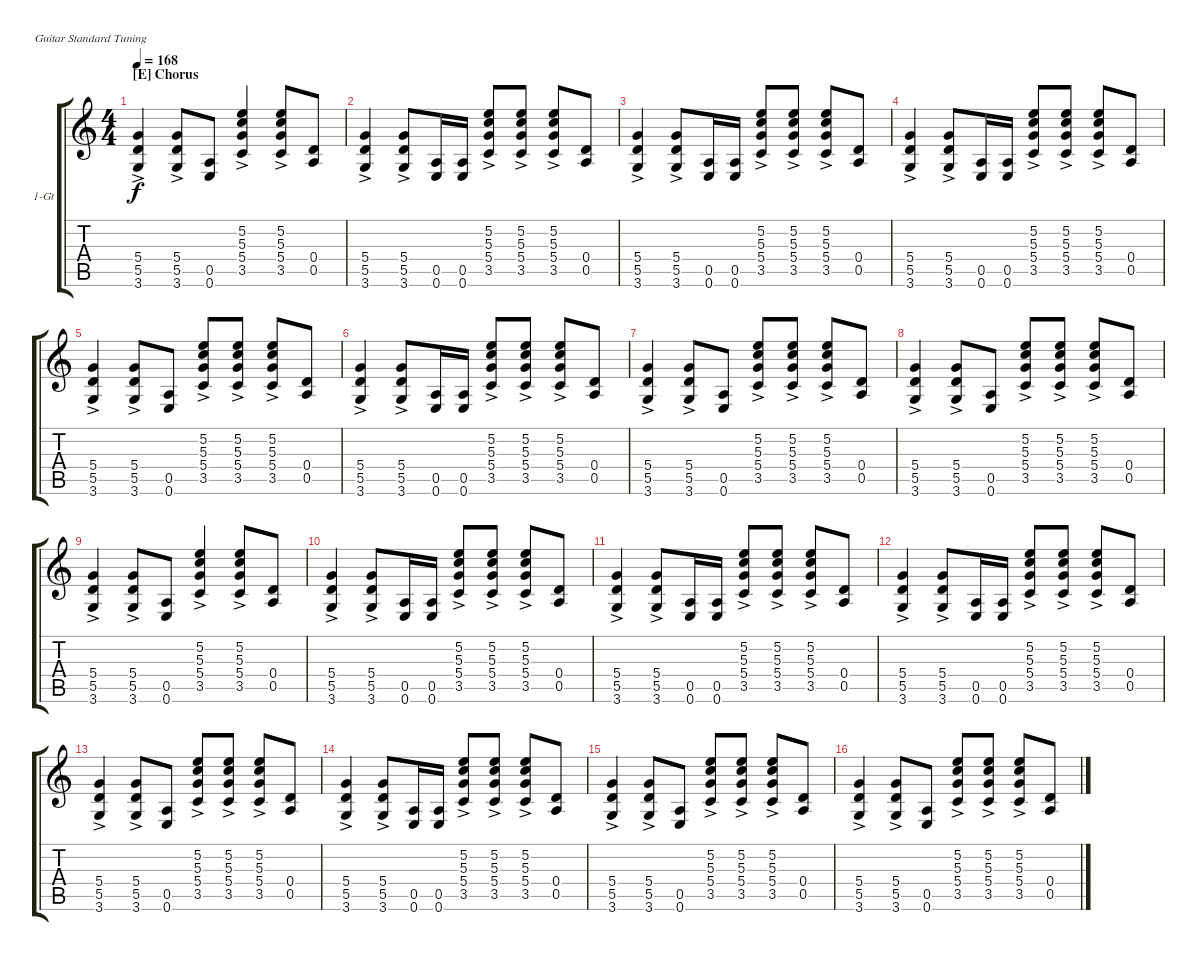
\bracketExtendMode groupsimilarinstruments
\firstSystemTrackNameOrientation horizontal
\otherSystemsTrackNameOrientation horizontal
\track ("Guitar" "1-Gt") {instrument distortionguitar}
\staff {score tabs}
\tuning (E4 B3 G3 D3 A2 E2)
\ts (4 4)
\section ("E" "Chorus")
\tempo 168
\clef g2
\scale
0.960908
\ks c
(5.4{ac} 5.5{ac} 3.6{ac}).4{dy f} (5.4{ac} 5.5{ac} 3.6{ac}).8 (0.5 0.6).8 (5.2{ac} 5.3{ac} 5.4{ac} 3.5{ac}).4 (5.2{ac} 5.3{ac} 5.4{ac} 3.5{ac}).8 (0.4 0.5).8 |
\scale
1.07818 (5.4{ac} 5.5{ac} 3.6{ac}).4 (5.4{ac} 5.5{ac} 3.6{ac}).8 (0.5 0.6).16 (0.5 0.6).16 (5.2{ac} 5.3{ac} 5.4{ac} 3.5{ac}).8 (5.2{ac} 5.3{ac} 5.4{ac} 3.5{ac}).8 (5.2{ac} 5.3{ac} 5.4{ac} 3.5{ac}).8 (0.4 0.5).8 |
\scale
0.960908 (5.4{ac} 5.5{ac} 3.6{ac}).4 (5.4{ac} 5.5{ac} 3.6{ac}).8 (0.5 0.6).16 (0.5 0.6).16 (5.2{ac} 5.3{ac} 5.4{ac} 3.5{ac}).8 (5.2{ac} 5.3{ac} 5.4{ac} 3.5{ac}).8 (5.2{ac} 5.3{ac} 5.4{ac} 3.5{ac}).8 (0.4 0.5).8 |
\scale
0.960908 (5.4{ac} 5.5{ac} 3.6{ac}).4 (5.4{ac} 5.5{ac} 3.6{ac}).8 (0.5 0.6).16 (0.5 0.6).16 (5.2{ac} 5.3{ac} 5.4{ac} 3.5{ac}).8 (5.2{ac} 5.3{ac} 5.4{ac} 3.5{ac}).8 (5.2{ac} 5.3{ac} 5.4{ac} 3.5{ac}).8 (0.4 0.5).8 |
\scale
1.07818 (5.4{ac} 5.5{ac} 3.6{ac}).4 (5.4{ac} 5.5{ac} 3.6{ac}).8 (0.5 0.6).8 (5.2{ac} 5.3{ac} 5.4{ac} 3.5{ac}).8 (5.2{ac} 5.3{ac} 5.4{ac} 3.5{ac}).8 (5.2{ac} 5.3{ac} 5.4{ac} 3.5{ac}).8 (0.4 0.5).8 |
\scale
0.960908 (5.4{ac} 5.5{ac} 3.6{ac}).4 (5.4{ac} 5.5{ac} 3.6{ac}).8 (0.5 0.6).16 (0.5 0.6).16 (5.2{ac} 5.3{ac} 5.4{ac} 3.5{ac}).8 (5.2{ac} 5.3{ac} 5.4{ac} 3.5{ac}).8 (5.2{ac} 5.3{ac} 5.4{ac} 3.5{ac}).8 (0.4 0.5).8 |
\scale
0.960908 (5.4{ac} 5.5{ac} 3.6{ac}).4 (5.4{ac} 5.5{ac} 3.6{ac}).8 (0.5 0.6).8 (5.2{ac} 5.3{ac} 5.4{ac} 3.5{ac}).8 (5.2{ac} 5.3{ac} 5.4{ac} 3.5{ac}).8 (5.2{ac} 5.3{ac} 5.4{ac} 3.5{ac}).8 (0.4 0.5).8 |
\scale
1.07818 (5.4{ac} 5.5{ac} 3.6{ac}).4 (5.4{ac} 5.5{ac} 3.6{ac}).8 (0.5 0.6).8 (5.2{ac} 5.3{ac} 5.4{ac} 3.5{ac}).8 (5.2{ac} 5.3{ac} 5.4{ac} 3.5{ac}).8 (5.2{ac} 5.3{ac} 5.4{ac} 3.5{ac}).8 (0.4 0.5).8 |
\scale
0.960908 (5.4{ac} 5.5{ac} 3.6{ac}).4 (5.4{ac} 5.5{ac} 3.6{ac}).8 (0.5 0.6).8 (5.2{ac} 5.3{ac} 5.4{ac} 3.5{ac}).4 (5.2{ac} 5.3{ac} 5.4{ac} 3.5{ac}).8 (0.4 0.5).8 |
\scale
0.960908 (5.4{ac} 5.5{ac} 3.6{ac}).4 (5.4{ac} 5.5{ac} 3.6{ac}).8 (0.5 0.6).16 (0.5 0.6).16 (5.2{ac} 5.3{ac} 5.4{ac} 3.5{ac}).8 (5.2{ac} 5.3{ac} 5.4{ac} 3.5{ac}).8 (5.2{ac} 5.3{ac} 5.4{ac} 3.5{ac}).8 (0.4 0.5).8 |
\scale
1.07818 (5.4{ac} 5.5{ac} 3.6{ac}).4 (5.4{ac} 5.5{ac} 3.6{ac}).8 (0.5 0.6).16 (0.5 0.6).16 (5.2{ac} 5.3{ac} 5.4{ac} 3.5{ac}).8 (5.2{ac} 5.3{ac} 5.4{ac} 3.5{ac}).8 (5.2{ac} 5.3{ac} 5.4{ac} 3.5{ac}).8 (0.4 0.5).8 |
\scale
0.960908 (5.4{ac} 5.5{ac} 3.6{ac}).4 (5.4{ac} 5.5{ac} 3.6{ac}).8 (0.5 0.6).16 (0.5 0.6).16 (5.2{ac} 5.3{ac} 5.4{ac} 3.5{ac}).8 (5.2{ac} 5.3{ac} 5.4{ac} 3.5{ac}).8 (5.2{ac} 5.3{ac} 5.4{ac} 3.5{ac}).8 (0.4 0.5).8 |
\scale
0.960908 (5.4{ac} 5.5{ac} 3.6{ac}).4 (5.4{ac} 5.5{ac} 3.6{ac}).8 (0.5 0.6).8 (5.2{ac} 5.3{ac} 5.4{ac} 3.5{ac}).8 (5.2{ac} 5.3{ac} 5.4{ac} 3.5{ac}).8 (5.2{ac} 5.3{ac} 5.4{ac} 3.5{ac}).8 (0.4 0.5).8 |
\scale
1.07818 (5.4{ac} 5.5{ac} 3.6{ac}).4 (5.4{ac} 5.5{ac} 3.6{ac}).8 (0.5 0.6).16 (0.5 0.6).16 (5.2{ac} 5.3{ac} 5.4{ac} 3.5{ac}).8 (5.2{ac} 5.3{ac} 5.4{ac} 3.5{ac}).8 (5.2{ac} 5.3{ac} 5.4{ac} 3.5{ac}).8 (0.4 0.5).8 |
\scale
0.960908 (5.4{ac} 5.5{ac} 3.6{ac}).4 (5.4{ac} 5.5{ac} 3.6{ac}).8 (0.5 0.6).8 (5.2{ac} 5.3{ac} 5.4{ac} 3.5{ac}).8 (5.2{ac} 5.3{ac} 5.4{ac} 3.5{ac}).8 (5.2{ac} 5.3{ac} 5.4{ac} 3.5{ac}).8 (0.4 0.5).8 |
\scale
0.960908 (5.4{ac} 5.5{ac} 3.6{ac}).4 (5.4{ac} 5.5{ac} 3.6{ac}).8 (0.5 0.6).8 (5.2{ac} 5.3{ac} 5.4{ac} 3.5{ac}).8 (5.2{ac} 5.3{ac} 5.4{ac} 3.5{ac}).8 (5.2{ac} 5.3{ac} 5.4{ac} 3.5{ac}).8 (0.4 0.5).8
